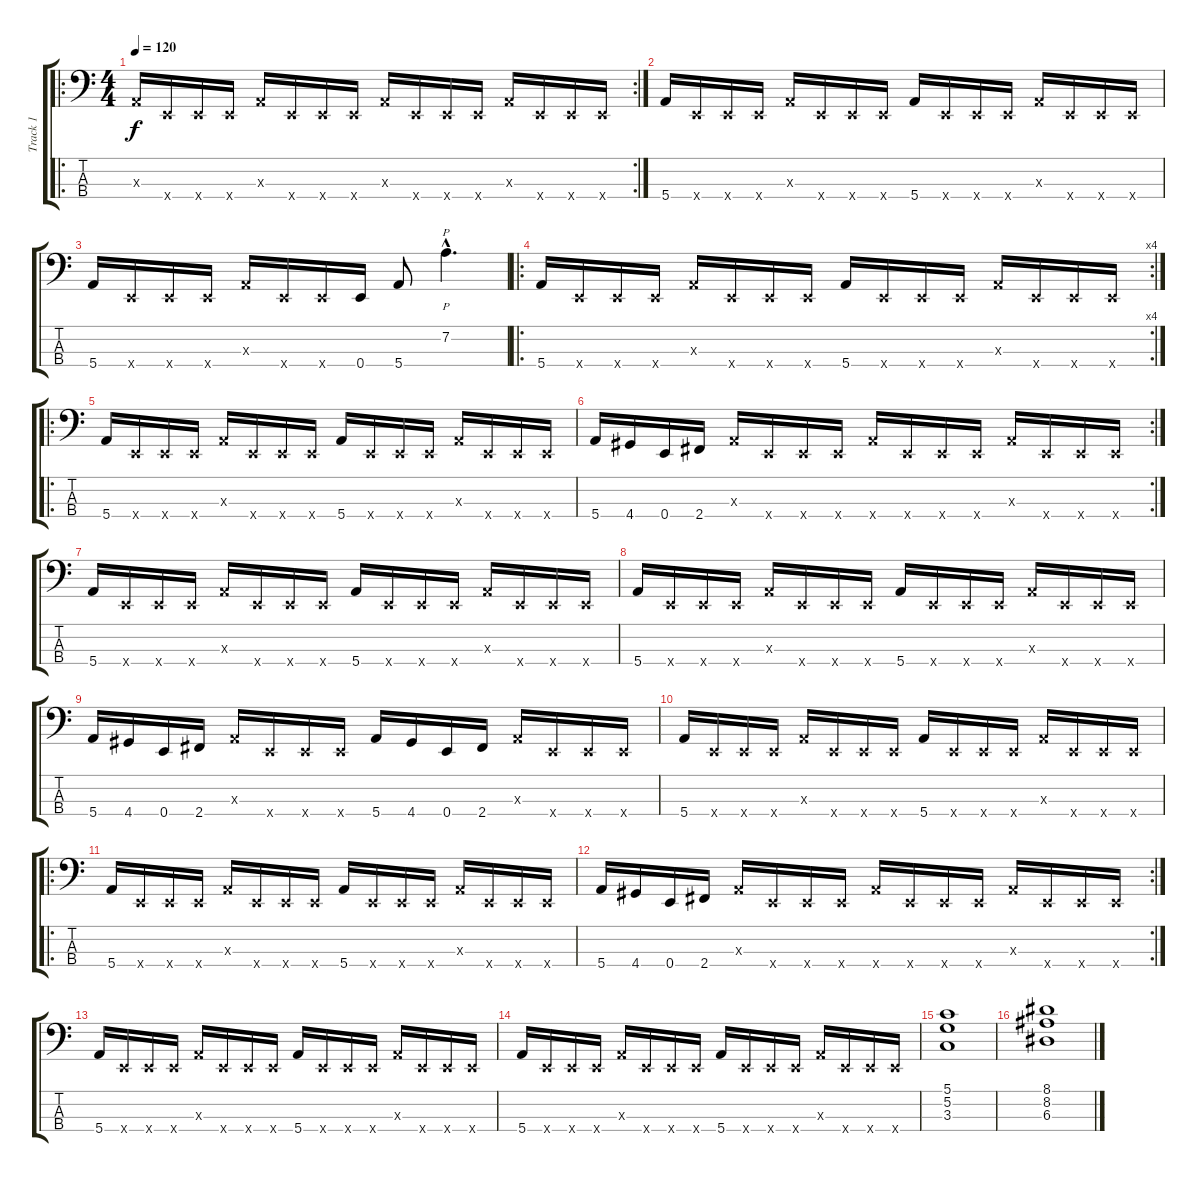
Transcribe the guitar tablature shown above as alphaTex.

\track ("Track 1" "Track 1") {instrument slapbass1}
\staff {score tabs}
\tuning (G2 D2 A1 E1) {hide}
\ro
\rc 2
\ts (4 4)
\tempo 120
\clef f4
\ks c
0.3{x}.16{dy f instrument slapbass1} 0.4{x}.16 0.4{x}.16 0.4{x}.16 0.3{x}.16 0.4{x}.16 0.4{x}.16 0.4{x}.16 0.3{x}.16 0.4{x}.16 0.4{x}.16 0.4{x}.16 0.3{x}.16 0.4{x}.16 0.4{x}.16 0.4{x}.16 |
5.4.16 0.4{x}.16 0.4{x}.16 0.4{x}.16 0.3{x}.16 0.4{x}.16 0.4{x}.16 0.4{x}.16 5.4.16 0.4{x}.16 0.4{x}.16 0.4{x}.16 0.3{x}.16 0.4{x}.16 0.4{x}.16 0.4{x}.16 |
5.4.16 0.4{x}.16 0.4{x}.16 0.4{x}.16 0.3{x}.16 0.4{x}.16 0.4{x}.16 0.4.16 5.4.8 7.2{hac}.4{p d} |
\ro
\rc 4
5.4.16 0.4{x}.16 0.4{x}.16 0.4{x}.16 0.3{x}.16 0.4{x}.16 0.4{x}.16 0.4{x}.16 5.4.16 0.4{x}.16 0.4{x}.16 0.4{x}.16 0.3{x}.16 0.4{x}.16 0.4{x}.16 0.4{x}.16 |
\ro
5.4.16 0.4{x}.16 0.4{x}.16 0.4{x}.16 0.3{x}.16 0.4{x}.16 0.4{x}.16 0.4{x}.16 5.4.16 0.4{x}.16 0.4{x}.16 0.4{x}.16 0.3{x}.16 0.4{x}.16 0.4{x}.16 0.4{x}.16 |
\rc 2
5.4.16 4.4.16 0.4.16 2.4.16 0.3{x}.16 0.4{x}.16 0.4{x}.16 0.4{x}.16 5.4{x}.16 0.4{x}.16 0.4{x}.16 0.4{x}.16 0.3{x}.16 0.4{x}.16 0.4{x}.16 0.4{x}.16 |
5.4.16 0.4{x}.16 0.4{x}.16 0.4{x}.16 0.3{x}.16 0.4{x}.16 0.4{x}.16 0.4{x}.16 5.4.16 0.4{x}.16 0.4{x}.16 0.4{x}.16 0.3{x}.16 0.4{x}.16 0.4{x}.16 0.4{x}.16 |
5.4.16 0.4{x}.16 0.4{x}.16 0.4{x}.16 0.3{x}.16 0.4{x}.16 0.4{x}.16 0.4{x}.16 5.4.16 0.4{x}.16 0.4{x}.16 0.4{x}.16 0.3{x}.16 0.4{x}.16 0.4{x}.16 0.4{x}.16 |
5.4.16 4.4.16 0.4.16 2.4.16 0.3{x}.16 0.4{x}.16 0.4{x}.16 0.4{x}.16 5.4.16 4.4.16 0.4.16 2.4.16 0.3{x}.16 0.4{x}.16 0.4{x}.16 0.4{x}.16 |
5.4.16 0.4{x}.16 0.4{x}.16 0.4{x}.16 0.3{x}.16 0.4{x}.16 0.4{x}.16 0.4{x}.16 5.4.16 0.4{x}.16 0.4{x}.16 0.4{x}.16 0.3{x}.16 0.4{x}.16 0.4{x}.16 0.4{x}.16 |
\ro
5.4.16 0.4{x}.16 0.4{x}.16 0.4{x}.16 0.3{x}.16 0.4{x}.16 0.4{x}.16 0.4{x}.16 5.4.16 0.4{x}.16 0.4{x}.16 0.4{x}.16 0.3{x}.16 0.4{x}.16 0.4{x}.16 0.4{x}.16 |
\rc 2
5.4.16 4.4.16 0.4.16 2.4.16 0.3{x}.16 0.4{x}.16 0.4{x}.16 0.4{x}.16 5.4{x}.16 0.4{x}.16 0.4{x}.16 0.4{x}.16 0.3{x}.16 0.4{x}.16 0.4{x}.16 0.4{x}.16 |
5.4.16 0.4{x}.16 0.4{x}.16 0.4{x}.16 0.3{x}.16 0.4{x}.16 0.4{x}.16 0.4{x}.16 5.4.16 0.4{x}.16 0.4{x}.16 0.4{x}.16 0.3{x}.16 0.4{x}.16 0.4{x}.16 0.4{x}.16 |
5.4.16 0.4{x}.16 0.4{x}.16 0.4{x}.16 0.3{x}.16 0.4{x}.16 0.4{x}.16 0.4{x}.16 5.4.16 0.4{x}.16 0.4{x}.16 0.4{x}.16 0.3{x}.16 0.4{x}.16 0.4{x}.16 0.4{x}.16 |
(5.1 5.2 3.3).1 |
(8.1 8.2 6.3).1
